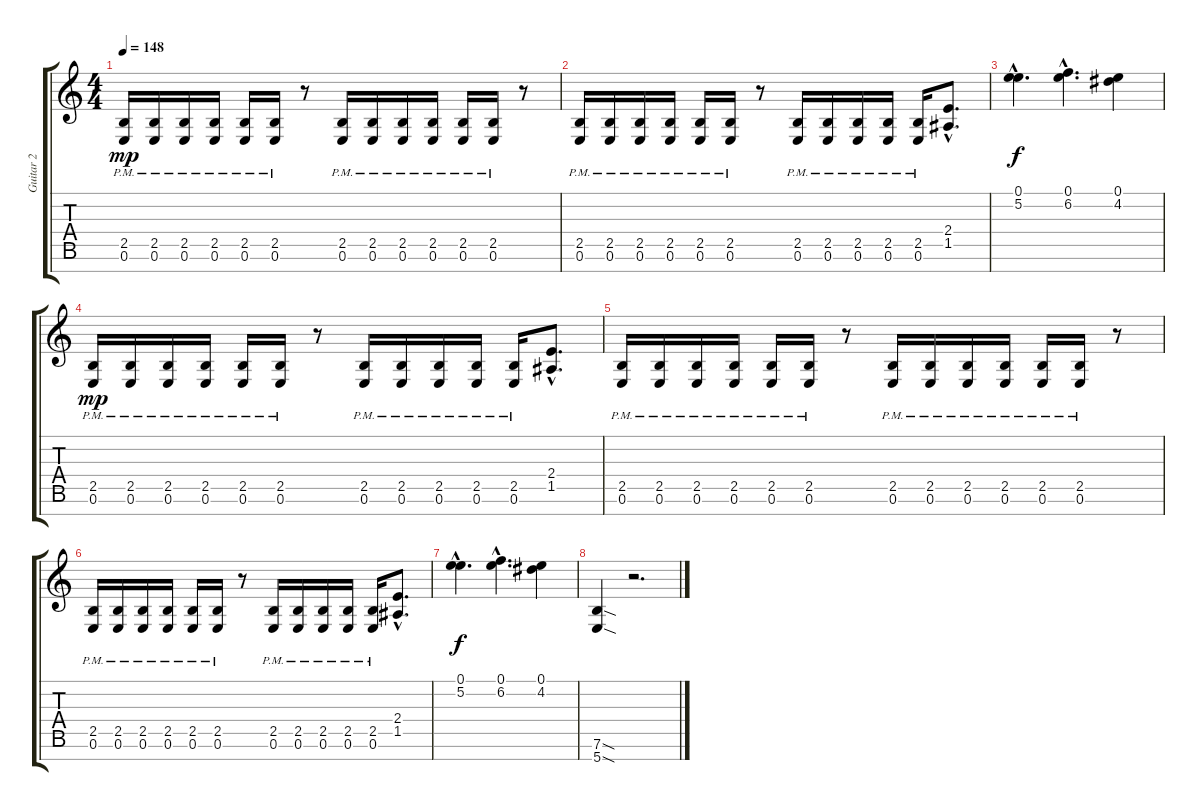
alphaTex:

\track ("Guitar 2" "Guitar 2") {instrument overdrivenguitar}
\staff {score tabs}
\tuning (E4 B3 G3 D3 A2 E2 B1) {hide}
\ts (4 4)
\tempo 148
\clef g2
\ks c
(2.5{pm} 0.6{pm}).16{dy mp} (2.5{pm} 0.6{pm}).16 (2.5{pm} 0.6{pm}).16 (2.5{pm} 0.6{pm}).16 (2.5{pm} 0.6{pm}).16 (2.5{pm} 0.6{pm}).16 r.8 (2.5{pm} 0.6{pm}).16 (2.5{pm} 0.6{pm}).16 (2.5{pm} 0.6{pm}).16 (2.5{pm} 0.6{pm}).16 (2.5{pm} 0.6{pm}).16 (2.5{pm} 0.6{pm}).16 r.8 |
(2.5{pm} 0.6{pm}).16 (2.5{pm} 0.6{pm}).16 (2.5{pm} 0.6{pm}).16 (2.5{pm} 0.6{pm}).16 (2.5{pm} 0.6{pm}).16 (2.5{pm} 0.6{pm}).16 r.8 (2.5{pm} 0.6{pm}).16 (2.5{pm} 0.6{pm}).16 (2.5{pm} 0.6{pm}).16 (2.5{pm} 0.6{pm}).16 (2.5{pm} 0.6{pm}).16 (2.4{hac} 1.5{hac}).8{d} |
(0.1{hac} 5.2{hac}).4{d dy f} (0.1{hac} 6.2{hac}).4{d} (0.1 4.2).4 |
(2.5{pm} 0.6{pm}).16{dy mp} (2.5{pm} 0.6{pm}).16 (2.5{pm} 0.6{pm}).16 (2.5{pm} 0.6{pm}).16 (2.5{pm} 0.6{pm}).16 (2.5{pm} 0.6{pm}).16 r.8 (2.5{pm} 0.6{pm}).16 (2.5{pm} 0.6{pm}).16 (2.5{pm} 0.6{pm}).16 (2.5{pm} 0.6{pm}).16 (2.5{pm} 0.6{pm}).16 (2.4{hac} 1.5{hac}).8{d} |
(2.5{pm} 0.6{pm}).16 (2.5{pm} 0.6{pm}).16 (2.5{pm} 0.6{pm}).16 (2.5{pm} 0.6{pm}).16 (2.5{pm} 0.6{pm}).16 (2.5{pm} 0.6{pm}).16 r.8 (2.5{pm} 0.6{pm}).16 (2.5{pm} 0.6{pm}).16 (2.5{pm} 0.6{pm}).16 (2.5{pm} 0.6{pm}).16 (2.5{pm} 0.6{pm}).16 (2.5{pm} 0.6{pm}).16 r.8 |
(2.5{pm} 0.6{pm}).16 (2.5{pm} 0.6{pm}).16 (2.5{pm} 0.6{pm}).16 (2.5{pm} 0.6{pm}).16 (2.5{pm} 0.6{pm}).16 (2.5{pm} 0.6{pm}).16 r.8 (2.5{pm} 0.6{pm}).16 (2.5{pm} 0.6{pm}).16 (2.5{pm} 0.6{pm}).16 (2.5{pm} 0.6{pm}).16 (2.5{pm} 0.6{pm}).16 (2.4{hac} 1.5{hac}).8{d} |
(0.1{hac} 5.2{hac}).4{d dy f} (0.1{hac} 6.2{hac}).4{d} (0.1 4.2).4 |
(7.6{sod} 5.7{sod}).4 r.2{d}
